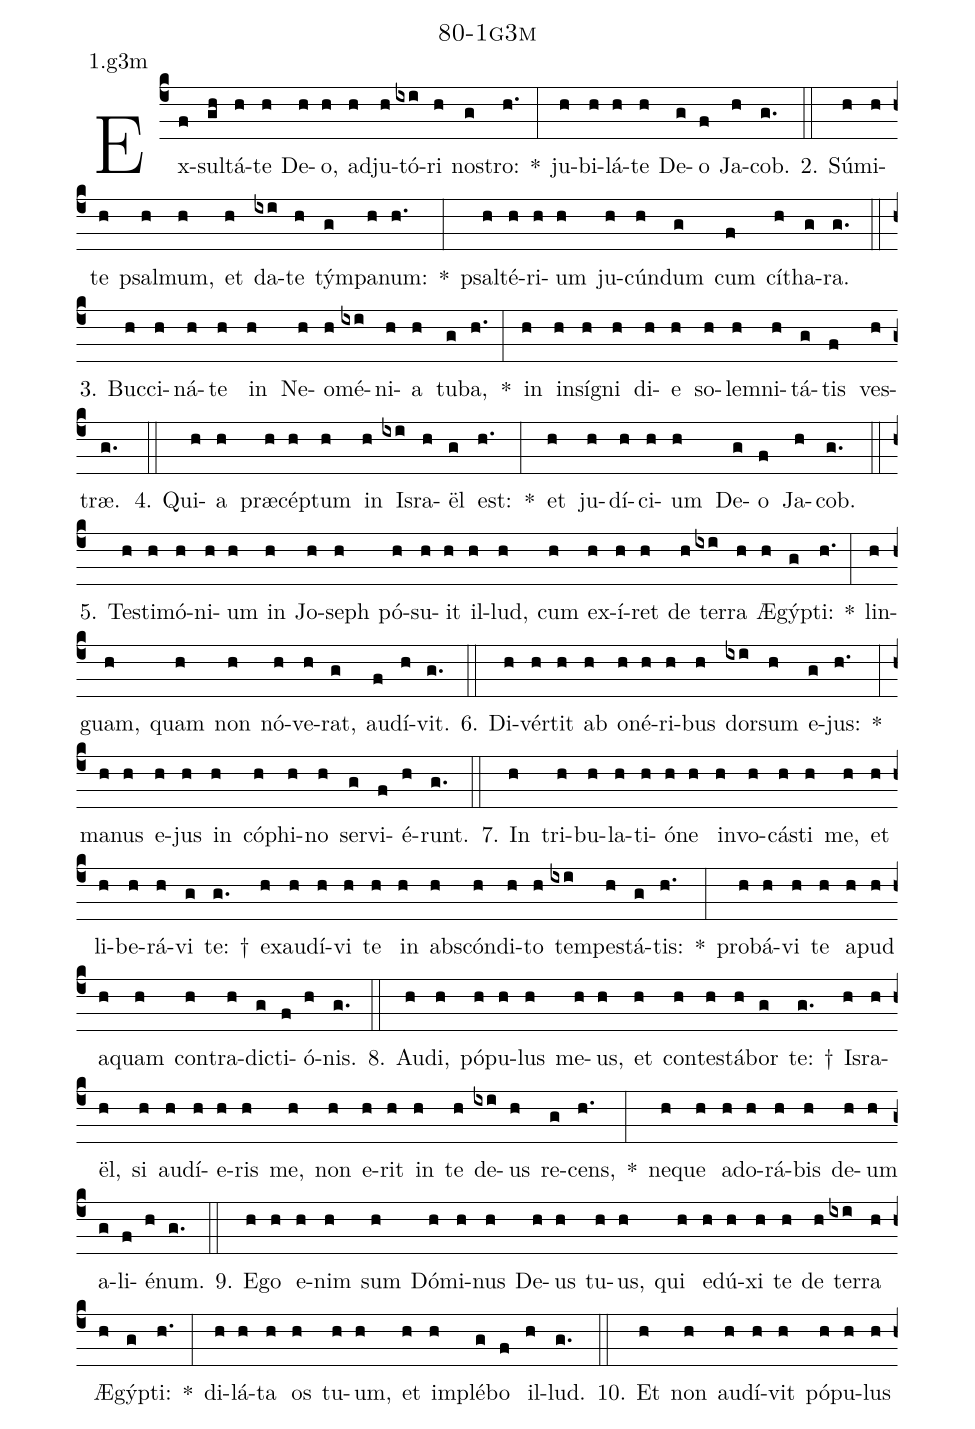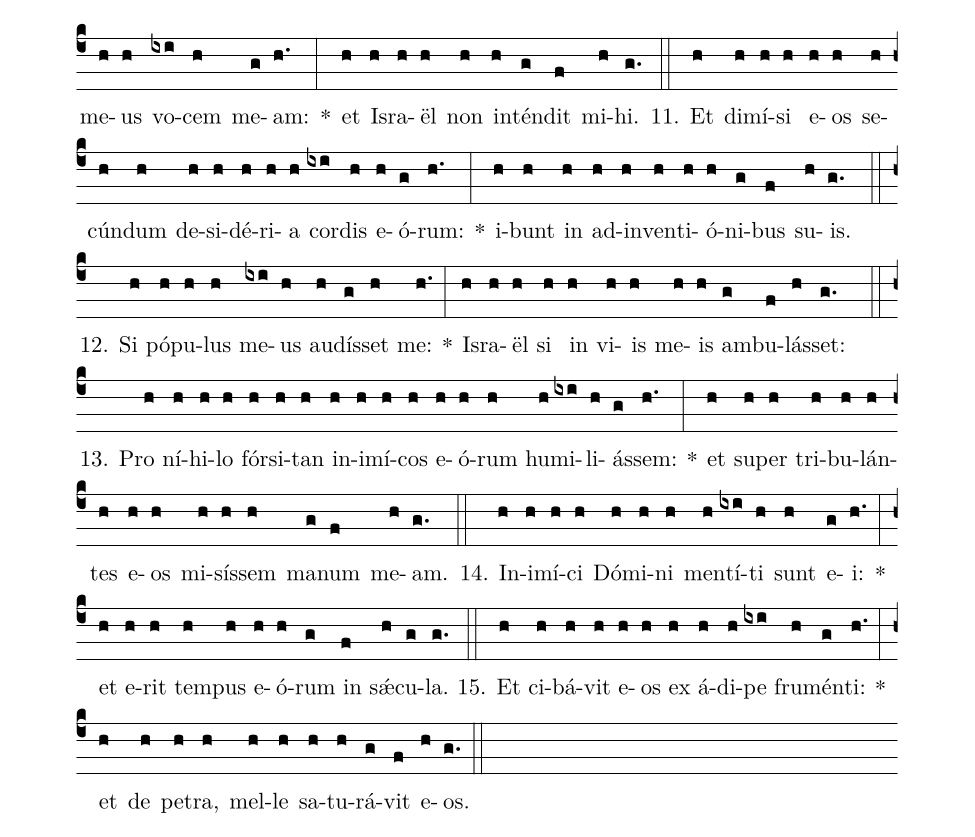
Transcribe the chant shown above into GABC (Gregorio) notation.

name: 80-1g3m;
annotation: 1.g3m;
%%
(c4)Ex(f)sul(gh)tá(h)te(h) De(h)o,(h) ad(h)ju(h)tó(ixi)ri(h) nos(g)tro:(h.) *(:) ju(h)bi(h)lá(h)te(h) De(g)o(f) Ja(h)cob.(g.) (::)
2. Sú(h)mi(h)te(h) psal(h)mum,(h) et(h) da(ixi)te(h) tým(g)pa(h)num:(h.) *(:) psal(h)té(h)ri(h)um(h) ju(h)cún(h)dum(g) cum(f) cí(h)tha(g)ra.(g.) (::)
3. Buc(h)ci(h)ná(h)te(h) in(h) Ne(h)o(h)mé(ixi)ni(h)a(h) tu(g)ba,(h.) *(:) in(h) in(h)sí(h)gni(h) di(h)e(h) so(h)lem(h)ni(h)tá(g)tis(f) ves(h)træ.(g.) (::)
4. Qui(h)a(h) præ(h)cép(h)tum(h) in(h) Is(ixi)ra(h)ël(g) est:(h.) *(:) et(h) ju(h)dí(h)ci(h)um(h) De(g)o(f) Ja(h)cob.(g.) (::)
5. Tes(h)ti(h)mó(h)ni(h)um(h) in(h) Jo(h)seph(h) pó(h)su(h)it(h) il(h)lud,(h) cum(h) ex(h)í(h)ret(h) de(h) ter(ixi)ra(h) Æ(h)gýp(g)ti:(h.) *(:) lin(h)guam,(h) quam(h) non(h) nó(h)ve(h)rat,(g) au(f)dí(h)vit.(g.) (::)
6. Di(h)vér(h)tit(h) ab(h) o(h)né(h)ri(h)bus(h) dor(ixi)sum(h) e(g)jus:(h.) *(:) ma(h)nus(h) e(h)jus(h) in(h) có(h)phi(h)no(h) ser(g)vi(f)é(h)runt.(g.) (::)
7. In(h) tri(h)bu(h)la(h)ti(h)ó(h)ne(h) in(h)vo(h)cás(h)ti(h) me,(h) et(h) li(h)be(h)rá(h)vi(g) te: †(g.) ex(h)au(h)dí(h)vi(h) te(h) in(h) abs(h)cón(h)di(h)to(h) tem(ixi)pes(h)tá(g)tis:(h.) *(:) pro(h)bá(h)vi(h) te(h) a(h)pud(h) a(h)quam(h) con(h)tra(h)dic(g)ti(f)ó(h)nis.(g.) (::)
8. Au(h)di,(h) pó(h)pu(h)lus(h) me(h)us,(h) et(h) con(h)tes(h)tá(h)bor(g) te: †(g.) Is(h)ra(h)ël,(h) si(h) au(h)dí(h)e(h)ris(h) me,(h) non(h) e(h)rit(h) in(h) te(h) de(ixi)us(h) re(g)cens,(h.) *(:) ne(h)que(h) ad(h)o(h)rá(h)bis(h) de(h)um(h) a(g)li(f)é(h)num.(g.) (::)
9. E(h)go(h) e(h)nim(h) sum(h) Dó(h)mi(h)nus(h) De(h)us(h) tu(h)us,(h) qui(h) e(h)dú(h)xi(h) te(h) de(h) ter(ixi)ra(h) Æ(h)gýp(g)ti:(h.) *(:) di(h)lá(h)ta(h) os(h) tu(h)um,(h) et(h) im(h)plé(g)bo(f) il(h)lud.(g.) (::)
10. Et(h) non(h) au(h)dí(h)vit(h) pó(h)pu(h)lus(h) me(h)us(h) vo(ixi)cem(h) me(g)am:(h.) *(:) et(h) Is(h)ra(h)ël(h) non(h) in(h)tén(g)dit(f) mi(h)hi.(g.) (::)
11. Et(h) di(h)mí(h)si(h) e(h)os(h) se(h)cún(h)dum(h) de(h)si(h)dé(h)ri(h)a(h) cor(ixi)dis(h) e(h)ó(g)rum:(h.) *(:) i(h)bunt(h) in(h) ad(h)in(h)ven(h)ti(h)ó(h)ni(g)bus(f) su(h)is.(g.) (::)
12. Si(h) pó(h)pu(h)lus(h) me(ixi)us(h) au(h)dís(g)set(h) me:(h.) *(:) Is(h)ra(h)ël(h) si(h) in(h) vi(h)is(h) me(h)is(h) am(g)bu(f)lás(h)set:(g.) (::)
13. Pro(h) ní(h)hi(h)lo(h) fór(h)si(h)tan(h) in(h)i(h)mí(h)cos(h) e(h)ó(h)rum(h) hu(h)mi(ixi)li(h)ás(g)sem:(h.) *(:) et(h) su(h)per(h) tri(h)bu(h)lán(h)tes(h) e(h)os(h) mi(h)sís(h)sem(h) ma(g)num(f) me(h)am.(g.) (::)
14. In(h)i(h)mí(h)ci(h) Dó(h)mi(h)ni(h) men(h)tí(ixi)ti(h) sunt(h) e(g)i:(h.) *(:) et(h) e(h)rit(h) tem(h)pus(h) e(h)ó(h)rum(g) in(f) sǽ(h)cu(g)la.(g.) (::)
15. Et(h) ci(h)bá(h)vit(h) e(h)os(h) ex(h) á(h)di(h)pe(ixi) fru(h)mén(g)ti:(h.) *(:) et(h) de(h) pe(h)tra,(h) mel(h)le(h) sa(h)tu(h)rá(g)vit(f) e(h)os.(g.) (::)
